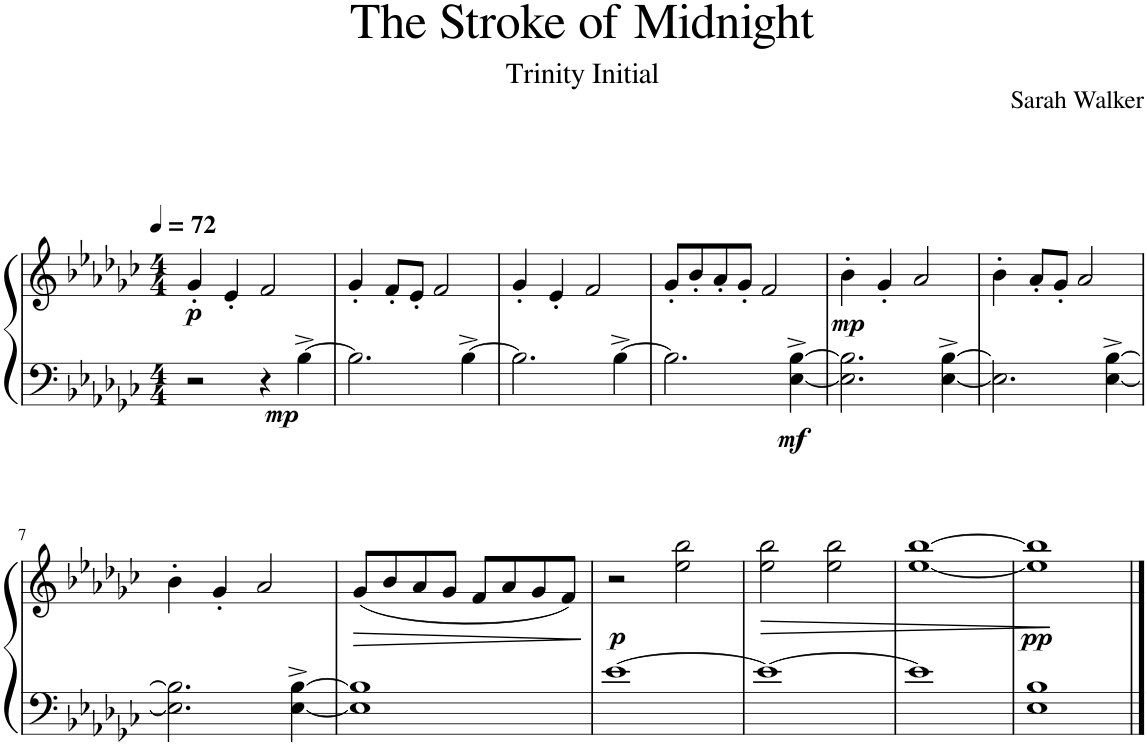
**kern	**kern	**dynam
*part1	*part1	*part1
*staff2	*staff1	*staff1/2
*I"Piano	*	*
*I'Pno.	*	*
*clefF4	*clefG2	*
*k[b-e-a-d-g-c-]	*k[b-e-a-d-g-c-]	*
*M4/4	*M4/4	*
*MM72	*MM72	*
=1	=1	=1
!	!	!LO:DY:b
2r	4g-'/	p
.	4e-'/	.
4r	2f/	.
!	!	!LO:DY:b=2
[4B-^\	.	mp
=2	=2	=2
2.B-\]	4g-'/	.
.	8f'/L	.
.	8e-'/J	.
.	2f/	.
[4B-^\	.	.
=3	=3	=3
2.B-\]	4g-'/	.
.	4e-'/	.
.	2f/	.
[4B-^\	.	.
=4	=4	=4
2.B-\]	8g-'/L	.
.	8b-'/	.
.	8a-'/	.
.	8g-'/J	.
.	2f/	.
!	!	!LO:DY:b=2
[4E-\^ [4B-\^	.	mf
=5	=5	=5
!	!	!LO:DY:b
2.E-\] 2.B-\]	4b-'\	mp
.	4g-'/	.
.	2a-/	.
[4E-\^ [4B-\^	.	.
=6	=6	=6
2.E-\] 2.B-\]	4b-'\	.
.	8a-'/L	.
.	8g-'/J	.
.	2a-/	.
[4E-\^ [4B-\^	.	.
!!LO:LB:g=z
=7	=7	=7
2.E-\] 2.B-\]	4b-'\	.
.	4g-'/	.
.	2a-/	.
[4E-\^ [4B-\^	.	.
=8	=8	=8
!	!	!LO:HP:b
1E-] 1B-]	(8g-/L	>
.	8b-/	.
.	8a-/	.
.	8g-/J	.
.	8f/L	.
.	8a-/	.
.	8g-/	.
.	8f/J)	.
.	.	]
=9	=9	=9
!	!	!LO:DY:b
[1e-	2r	p
.	2ee-\ 2bb-\	.
=10	=10	=10
!	!	!LO:HP:b
1e-_	2ee-\ 2bb-\	>
.	2ee-\ 2bb-\	.
.	.	]
=11	=11	=11
1e-]	[1ee- [1bb-	.
=12	=12	=12
!	!	!LO:DY:b
1E- 1B-	1ee-] 1bb-]	pp
==	==	==
*-	*-	*-
